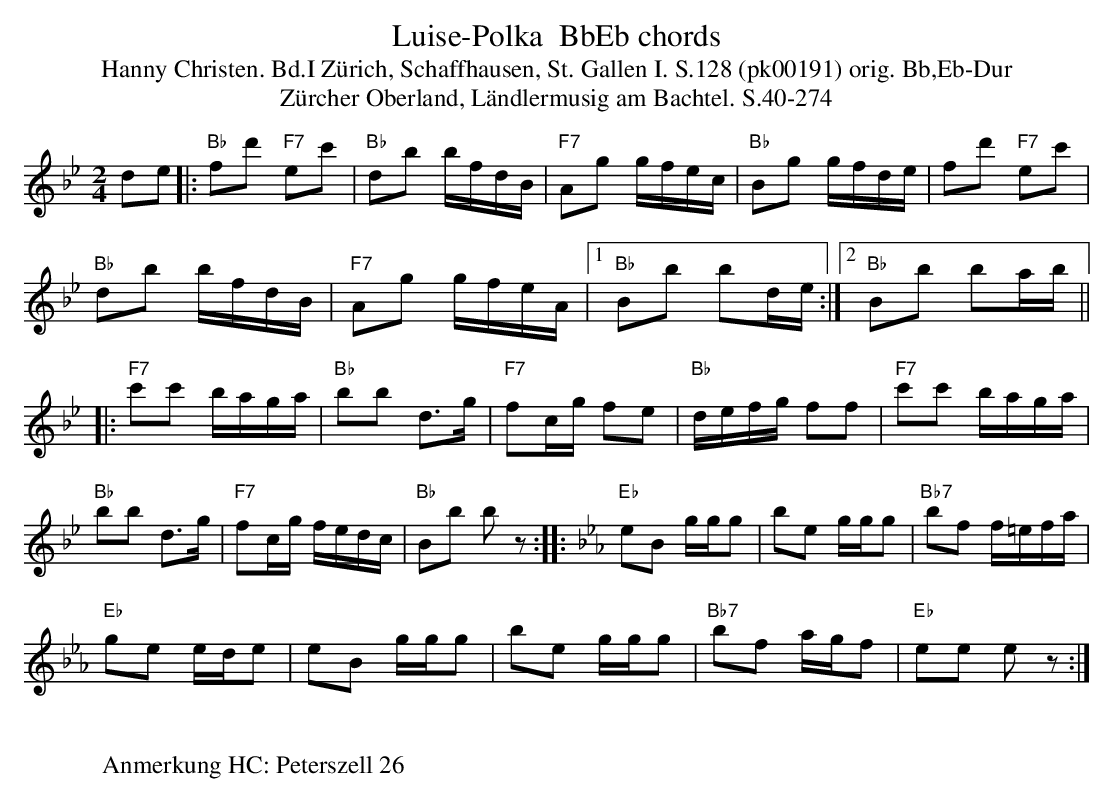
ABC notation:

X:1
T: Luise-Polka  BbEb chords
T:Hanny Christen. Bd.I Z\"urich, Schaffhausen, St. Gallen I. S.128 (pk00191) orig. Bb,Eb-Dur
T: Z\"urcher Oberland, L\"andlermusig am Bachtel. S.40-274
M:2/4
L:1/16
K:Bb %%MIDI gchordon
d2e2 |: "Bb"f2d'2 "F7"e2c'2 | "Bb"d2b2 bfdB | "F7"A2g2 gfec | "Bb"B2g2 gfde | f2d'2 "F7"e2c'2 |
"Bb"d2b2 bfdB | "F7"A2g2 gfeA |1 "Bb"B2b2 b2de :|2  "Bb"B2b2 b2ab ||
|: "F7"c'2c'2 baga | "Bb"b2b2 d3g | "F7"f2cg f2e2 | "Bb"defg f2f2 | "F7"c'2c'2 baga |
"Bb"b2b2 d3g | "F7"f2cg fedc | "Bb"B2b2 b2z2 :: [K:Eb] "Eb"e2B2 ggg2 | b2e2 ggg2 | "Bb7"b2f2 f=efa |
"Eb"g2e2 ede2 | e2B2 ggg2 | b2e2 ggg2 | "Bb7"b2f2 agf2 | "Eb"e2e2 e2z2 :|
W:
W: Anmerkung HC: Peterszell 26
